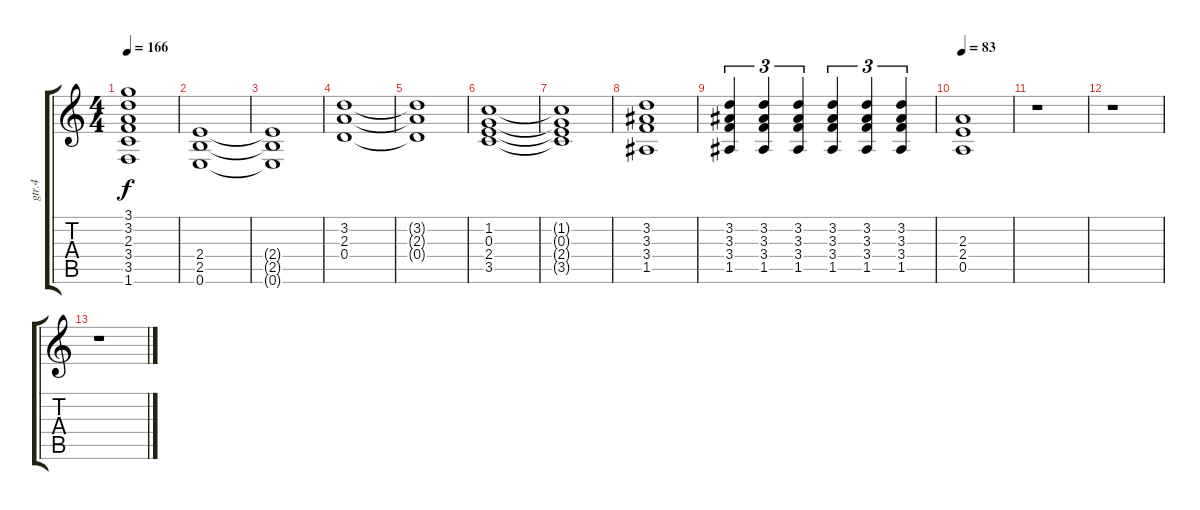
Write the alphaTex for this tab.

\track ("gtr.4" "gtr.4") {instrument overdrivenguitar}
\staff {score tabs}
\tuning (E4 B3 G3 D3 A2 E2) {hide}
\ts (4 4)
\tempo 166
\clef g2
\ks c
(3.1{t} 3.2{t} 2.3{t} 3.4{t} 3.5{t} 1.6{t}).1{dy f} |
(2.4 2.5 0.6).1 |
(2.4{t} 2.5{t} 0.6{t}).1 |
(3.2 2.3 0.4).1 |
(3.2{t} 2.3{t} 0.4{t}).1 |
(1.2 0.3 2.4 3.5).1 |
(1.2{t} 0.3{t} 2.4{t} 3.5{t}).1 |
(3.2 3.3 3.4 1.5).1 |
(3.2 3.3 3.4 1.5).4{tu (3 2)} (3.2 3.3 3.4 1.5).4{tu (3 2)} (3.2 3.3 3.4 1.5).4{tu (3 2)} (3.2 3.3 3.4 1.5).4{tu (3 2)} (3.2 3.3 3.4 1.5).4{tu (3 2)} (3.2 3.3 3.4 1.5).4{tu (3 2)} |
\tempo 83
(2.3 2.4 0.5).1 |
r.1 |
r.1 |
r.1
